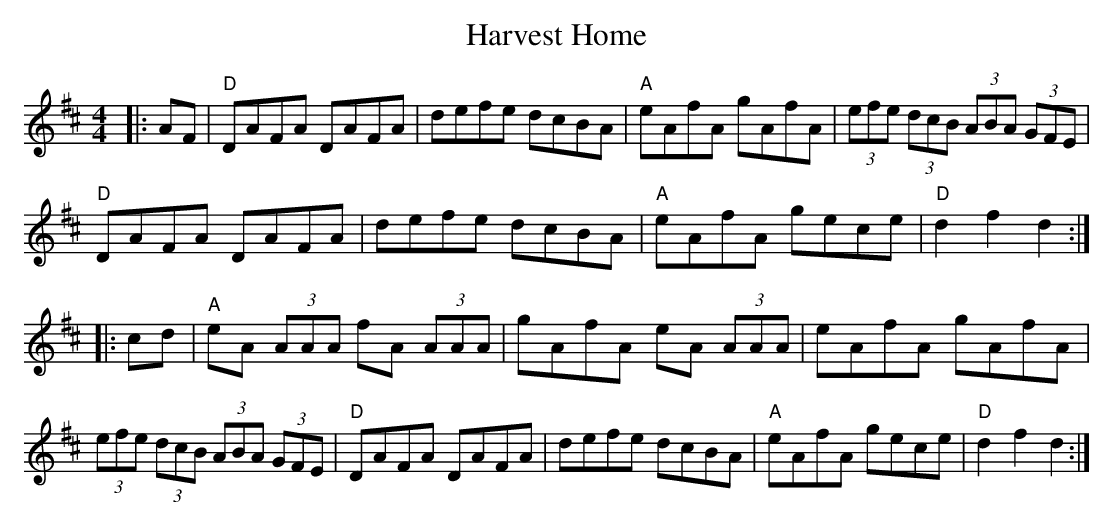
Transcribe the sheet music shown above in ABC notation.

X:1
T:Harvest Home
M:4/4
L:1/8
K:D
|: AF | "D"DAFA DAFA | defe dcBA | "A"eAfA gAfA | (3efe (3dcB (3ABA (3GFE |
"D"DAFA DAFA | defe dcBA | "A"eAfA gece | "D"d2 f2 d2 :|
|: cd | "A"eA (3AAA  fA (3AAA | gAfA eA (3AAA | eAfA gAfA |
(3efe (3dcB (3ABA (3GFE | "D"DAFA DAFA | defe dcBA | "A"eAfA gece | "D"d2 f2 d2 :|
